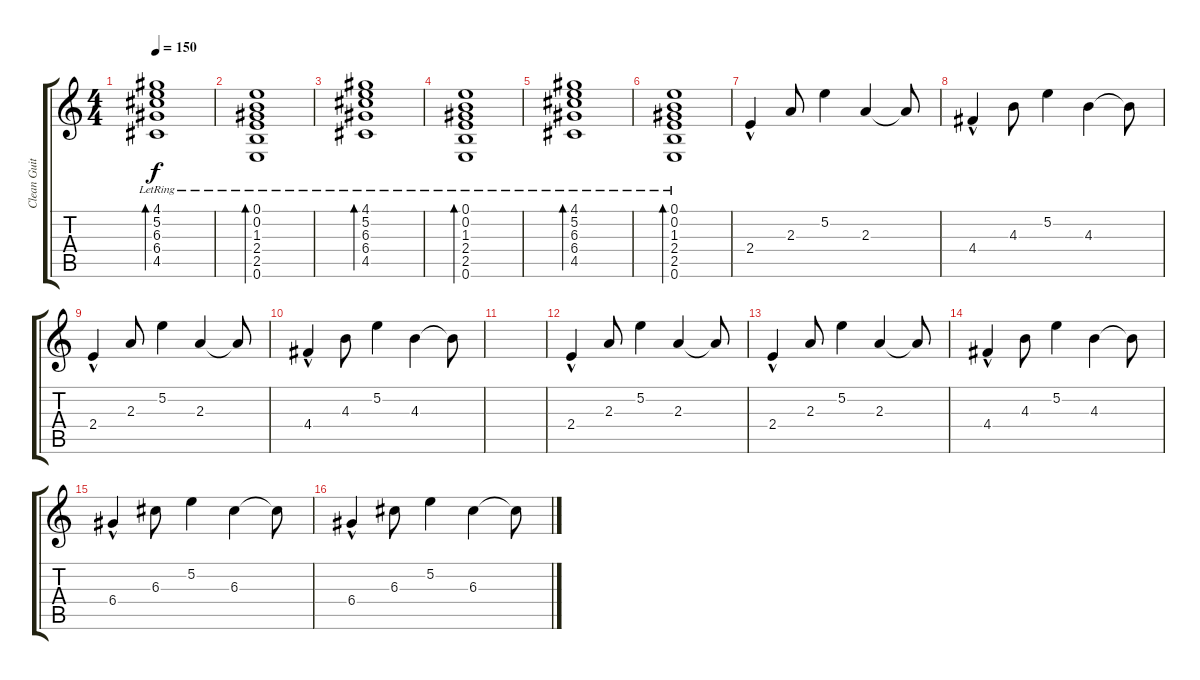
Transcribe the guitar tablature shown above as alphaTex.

\track ("Clean Guitar" "Clean Guit") {instrument electricguitarclean}
\staff {score tabs}
\tuning (E4 B3 G3 D3 A2 E2) {hide}
\ts (4 4)
\tempo 150
\clef g2
\ks c
(4.1{lr} 5.2{lr} 6.3{lr} 6.4{lr} 4.5{lr}).1{bd 480 dy f} |
(0.1{lr} 0.2{lr} 1.3{lr} 2.4{lr} 2.5{lr} 0.6).1{bd 480} |
(4.1{lr} 5.2{lr} 6.3{lr} 6.4{lr} 4.5{lr}).1{bd 480} |
(0.1{lr} 0.2{lr} 1.3{lr} 2.4{lr} 2.5{lr} 0.6).1{bd 480} |
(4.1{lr} 5.2{lr} 6.3{lr} 6.4{lr} 4.5{lr}).1{bd 480} |
(0.1{lr} 0.2{lr} 1.3{lr} 2.4{lr} 2.5{lr} 0.6).1{bd 480} |
2.4{hac}.4 2.3.8 5.2.4 2.3.4 2.3{t}.8 |
4.4{hac}.4 4.3.8 5.2.4 4.3.4 4.3{t}.8 |
2.4{hac}.4 2.3.8 5.2.4 2.3.4 2.3{t}.8 |
4.4{hac}.4 4.3.8 5.2.4 4.3.4 4.3{t}.8 |
|
2.4{hac}.4 2.3.8 5.2.4 2.3.4 2.3{t}.8 |
2.4{hac}.4 2.3.8 5.2.4 2.3.4 2.3{t}.8 |
4.4{hac}.4 4.3.8 5.2.4 4.3.4 4.3{t}.8 |
6.4{hac}.4 6.3.8 5.2.4 6.3.4 6.3{t}.8 |
6.4{hac}.4 6.3.8 5.2.4 6.3.4 6.3{t}.8
